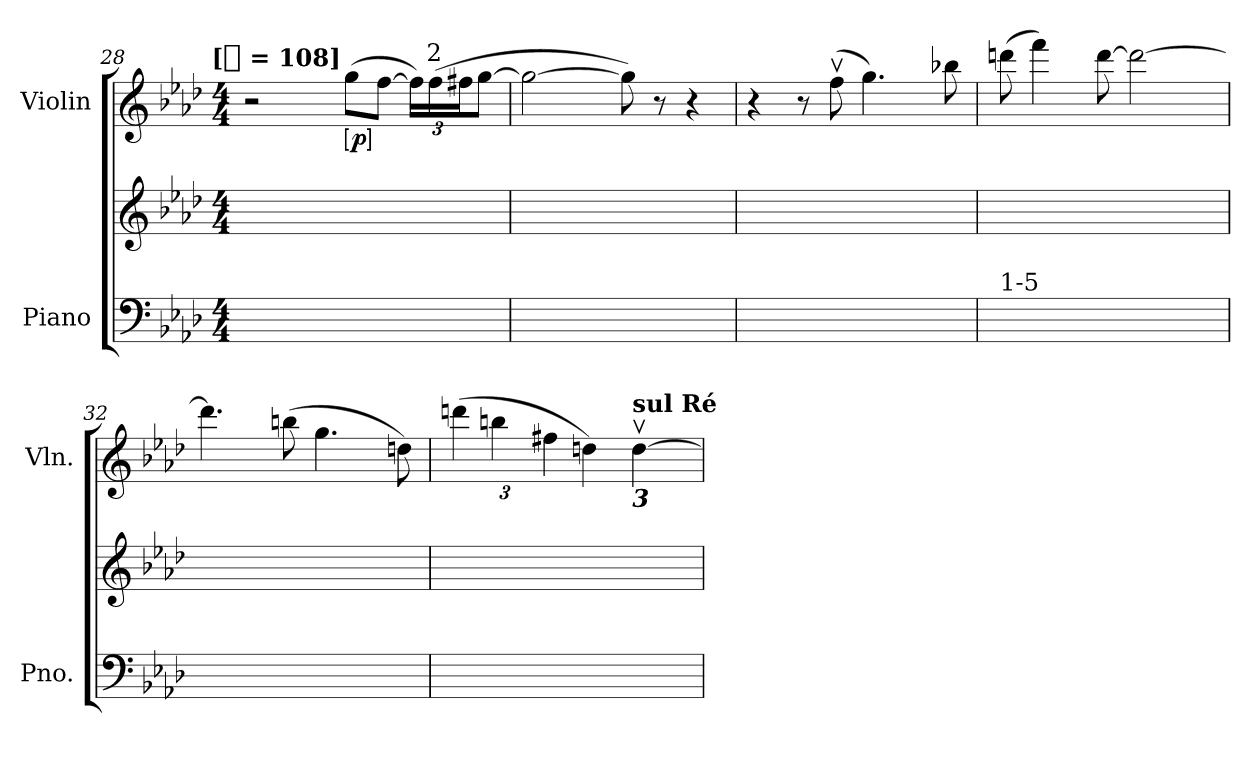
**kern	**kern	**kern	**dynam
*part2	*part2	*part1	*part1
*staff3	*staff2	*staff1	*staff1
*I"Piano	*	*I"Violin	*
*I'Pno.	*	*I'Vln.	*
*clefF4	*clefG2	*clefG2	*
*k[b-e-a-d-]	*k[b-e-a-d-]	*k[b-e-a-d-]	*
*A-:	*A-:	*A-:	*
!!LO:TX:omd:t=[[quarter] = 108]
*M4/4	*M4/4	*M4/4	*
*MM108	*MM108	*MM108	*
=28	=28	=28	=28
1ryy	4ryy	2r	.
.	4ryy	.	.
!	!	!	!LO:DY:ed=brack
.	4ryy	(8ggL	p
.	.	[8ffJ	.
.	4ryy	24ffLL])	.
!	!	!LO:TX:a:t=2	!
.	.	(24ff	.
.	.	24ff#XJ	.
.	.	[8ggJ	.
=29	=29	=29	=29
1ryy	4ryy	2gg_	.
.	4ryy	.	.
.	4ryy	8gg])	.
.	.	8r	.
.	4ryy	4r	.
=30	=30	=30	=30
1ryy	4ryy	4r	.
.	4ryy	8r	.
.	.	(8ffv	.
.	4ryy	4.gg)	.
.	4ryy	.	.
.	.	8bb-X	.
=31	=31	=31	=31
!LO:TX:a:t=1-5	!	!	!
1ryy	4ryy	(8dddn	.
.	.	4fff)	.
.	4ryy	.	.
.	.	[8ddd	.
.	4ryy	2ddd_	.
.	4ryy	.	.
=32	=32	=32	=32
1ryy	4ryy	4.dddn]	.
.	4ryy	.	.
.	.	(8bbn	.
.	4ryy	4.gg	.
.	4ryy	.	.
.	.	8ddn)	.
=33	=33	=33	=33
*	*	*Xbrackettup	*
1ryy	4ryy	(6dddn	.
.	.	6bbn	.
.	4ryy	.	.
.	.	6ff#X	.
.	4ryy	4ddn)	.
!	!	!LO:TX:b:Bi:t=3	!
!	!	!LO:TX:a:B:t=sul Ré	!
.	4ryy	[4ddv	.
=	=	=	=
*-	*-	*-	*-
